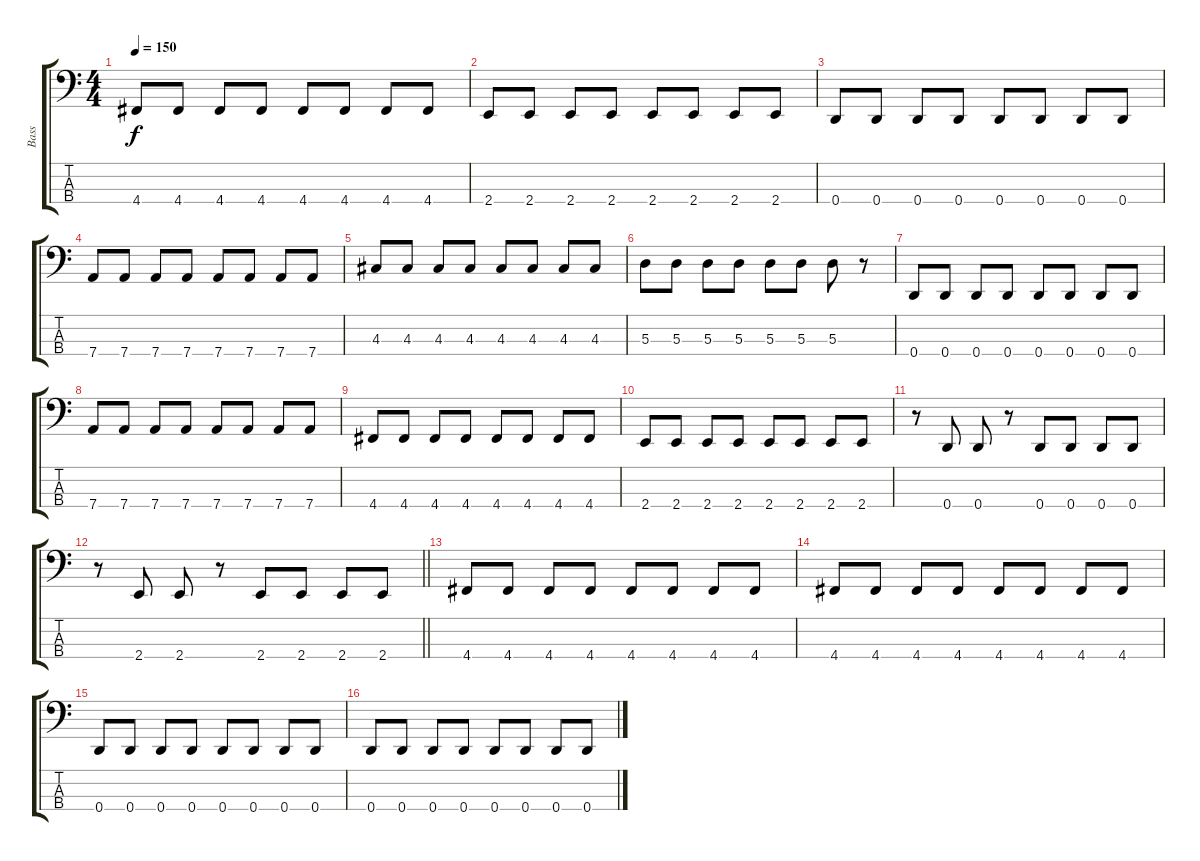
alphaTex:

\track ("Bass" "Bass") {instrument electricbasspick}
\staff {score tabs}
\tuning (G2 D2 A1 D1) {hide}
\ts (4 4)
\tempo 150
\clef f4
\ks c
4.4.8{dy f} 4.4.8 4.4.8 4.4.8 4.4.8 4.4.8 4.4.8 4.4.8 |
2.4.8 2.4.8 2.4.8 2.4.8 2.4.8 2.4.8 2.4.8 2.4.8 |
0.4.8 0.4.8 0.4.8 0.4.8 0.4.8 0.4.8 0.4.8 0.4.8 |
7.4.8 7.4.8 7.4.8 7.4.8 7.4.8 7.4.8 7.4.8 7.4.8 |
4.3.8 4.3.8 4.3.8 4.3.8 4.3.8 4.3.8 4.3.8 4.3.8 |
5.3.8 5.3.8 5.3.8 5.3.8 5.3.8 5.3.8 5.3.8 r.8 |
0.4.8 0.4.8 0.4.8 0.4.8 0.4.8 0.4.8 0.4.8 0.4.8 |
7.4.8 7.4.8 7.4.8 7.4.8 7.4.8 7.4.8 7.4.8 7.4.8 |
4.4.8 4.4.8 4.4.8 4.4.8 4.4.8 4.4.8 4.4.8 4.4.8 |
2.4.8 2.4.8 2.4.8 2.4.8 2.4.8 2.4.8 2.4.8 2.4.8 |
r.8 0.4.8 0.4.8 r.8 0.4.8 0.4.8 0.4.8 0.4.8 |
\barLineRight lightlight
r.8 2.4.8 2.4.8 r.8 2.4.8 2.4.8 2.4.8 2.4.8 |
4.4.8 4.4.8 4.4.8 4.4.8 4.4.8 4.4.8 4.4.8 4.4.8 |
4.4.8 4.4.8 4.4.8 4.4.8 4.4.8 4.4.8 4.4.8 4.4.8 |
0.4.8 0.4.8 0.4.8 0.4.8 0.4.8 0.4.8 0.4.8 0.4.8 |
0.4.8 0.4.8 0.4.8 0.4.8 0.4.8 0.4.8 0.4.8 0.4.8
